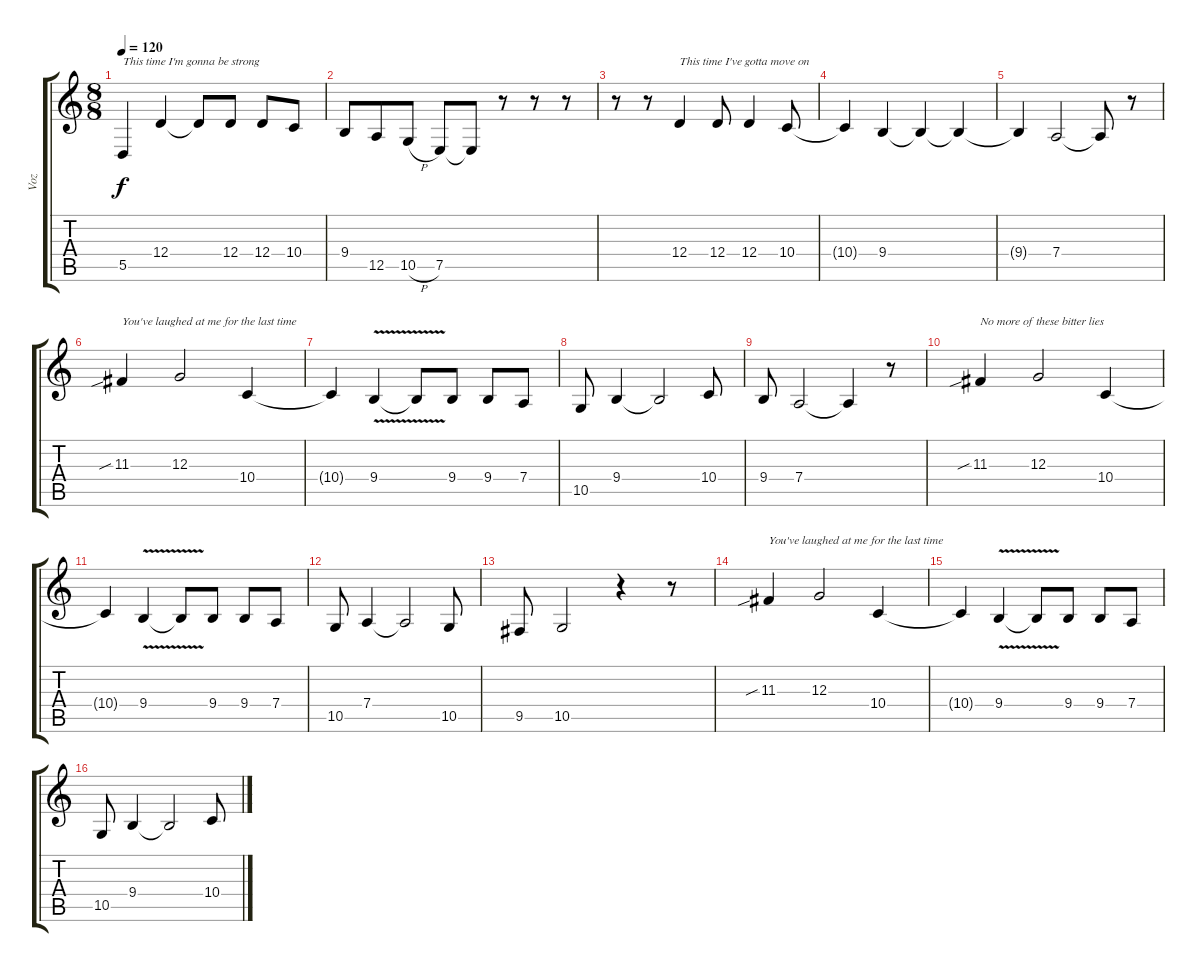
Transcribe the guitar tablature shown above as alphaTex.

\track ("Voz" "Voz") {instrument cello}
\staff {score tabs}
\tuning (E4 B3 G3 D3 A2 D2) {hide}
\ts (8 8)
\tempo 120
\clef g2
\ks c
5.5.4{txt "This time I'm gonna be strong" dy f} 12.4.4 12.4{t}.8 12.4.8 12.4.8 10.4.8 |
9.4.8 12.5.8 10.5{h}.8 7.5.8 7.5{t}.8 r.8 r.8 r.8 |
r.8 r.8 12.4.4{txt "This time I've gotta move on"} 12.4.8 12.4.4 10.4.8 |
10.4{t}.4 9.4.4 9.4{t}.4 9.4{t}.4 |
9.4{t}.4 7.4.2 7.4{t}.8 r.8 |
11.3{sib}.4{txt "You've laughed at me for the last time"} 12.3.2 10.4.4 |
10.4{t}.4 9.4{v}.4 9.4{t}.8 9.4.8 9.4.8 7.4.8 |
10.5.8 9.4.4 9.4{t}.2 10.4.8 |
9.4.8 7.4.2 7.4{t}.4 r.8 |
11.3{sib}.4{txt "No more of these bitter lies"} 12.3.2 10.4.4 |
10.4{t}.4 9.4{v}.4 9.4{t}.8 9.4.8 9.4.8 7.4.8 |
10.5.8 7.4.4 7.4{t}.2 10.5.8 |
9.5.8 10.5.2 r.4 r.8 |
11.3{sib}.4{txt "You've laughed at me for the last time"} 12.3.2 10.4.4 |
10.4{t}.4 9.4{v}.4 9.4{t}.8 9.4.8 9.4.8 7.4.8 |
10.5.8 9.4.4 9.4{t}.2 10.4.8
